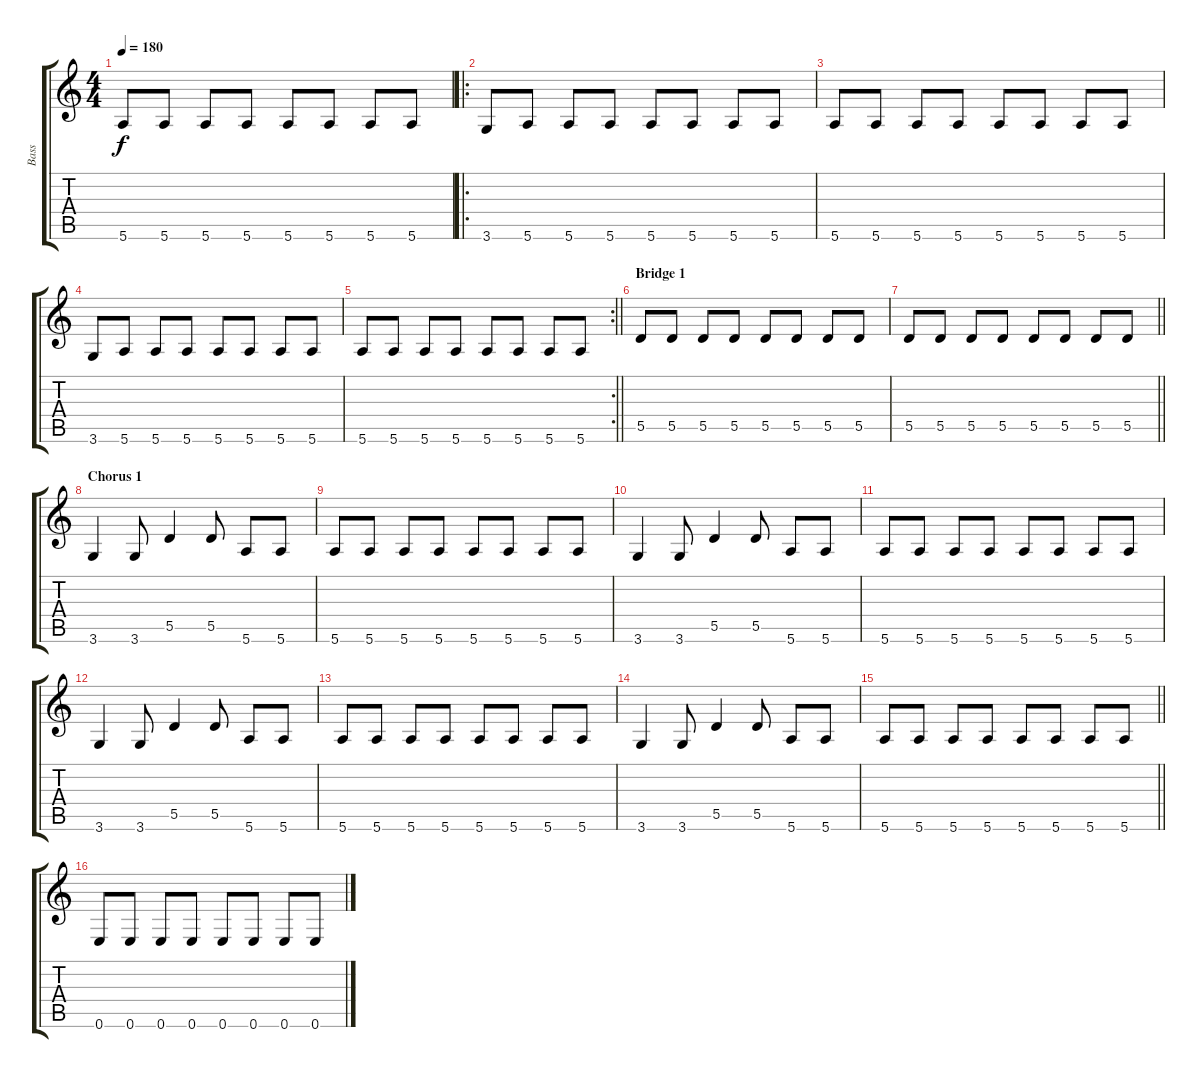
\track ("Bass" "Bass") {instrument electricbassfinger}
\staff {score tabs}
\tuning (E4 B3 G3 D3 A2 E2) {hide}
\ts (4 4)
\tempo 180
\clef g2
\ks c
5.6.8{dy f} 5.6.8 5.6.8 5.6.8 5.6.8 5.6.8 5.6.8 5.6.8 |
\ro
3.6.8 5.6.8 5.6.8 5.6.8 5.6.8 5.6.8 5.6.8 5.6.8 |
5.6.8 5.6.8 5.6.8 5.6.8 5.6.8 5.6.8 5.6.8 5.6.8 |
3.6.8 5.6.8 5.6.8 5.6.8 5.6.8 5.6.8 5.6.8 5.6.8 |
\rc 2
\barLineRight lightlight
5.6.8 5.6.8 5.6.8 5.6.8 5.6.8 5.6.8 5.6.8 5.6.8 |
\section ("" "Bridge 1")
5.5.8 5.5.8 5.5.8 5.5.8 5.5.8 5.5.8 5.5.8 5.5.8 |
\barLineRight lightlight
5.5.8 5.5.8 5.5.8 5.5.8 5.5.8 5.5.8 5.5.8 5.5.8 |
\section ("" "Chorus 1")
3.6.4 3.6.8 5.5.4 5.5.8 5.6.8 5.6.8 |
5.6.8 5.6.8 5.6.8 5.6.8 5.6.8 5.6.8 5.6.8 5.6.8 |
3.6.4 3.6.8 5.5.4 5.5.8 5.6.8 5.6.8 |
5.6.8 5.6.8 5.6.8 5.6.8 5.6.8 5.6.8 5.6.8 5.6.8 |
3.6.4 3.6.8 5.5.4 5.5.8 5.6.8 5.6.8 |
5.6.8 5.6.8 5.6.8 5.6.8 5.6.8 5.6.8 5.6.8 5.6.8 |
3.6.4 3.6.8 5.5.4 5.5.8 5.6.8 5.6.8 |
\barLineRight lightlight
5.6.8 5.6.8 5.6.8 5.6.8 5.6.8 5.6.8 5.6.8 5.6.8 |
0.6.8 0.6.8 0.6.8 0.6.8 0.6.8 0.6.8 0.6.8 0.6.8
